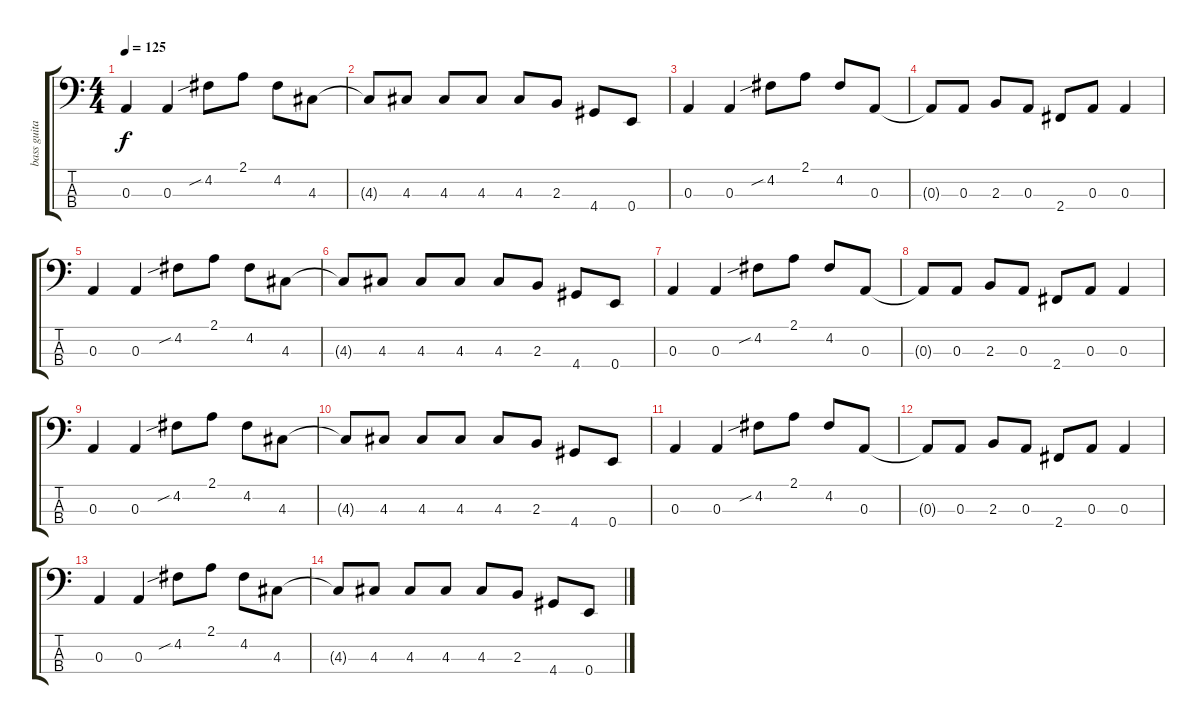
\track ("bass guitar" "bass guita") {instrument electricbassfinger}
\staff {score tabs}
\tuning (G2 D2 A1 E1) {hide}
\ts (4 4)
\tempo 125
\clef f4
\ks c
0.3.4{dy f} 0.3.4 4.2{sib}.8 2.1.8 4.2.8 4.3.8 |
4.3{t}.8 4.3.8 4.3.8 4.3.8 4.3.8 2.3.8 4.4.8 0.4.8 |
0.3.4 0.3.4 4.2{sib}.8 2.1.8 4.2.8 0.3.8 |
0.3{t}.8 0.3.8 2.3.8 0.3.8 2.4.8 0.3.8 0.3.4 |
0.3.4 0.3.4 4.2{sib}.8 2.1.8 4.2.8 4.3.8 |
4.3{t}.8 4.3.8 4.3.8 4.3.8 4.3.8 2.3.8 4.4.8 0.4.8 |
0.3.4 0.3.4 4.2{sib}.8 2.1.8 4.2.8 0.3.8 |
0.3{t}.8 0.3.8 2.3.8 0.3.8 2.4.8 0.3.8 0.3.4 |
0.3.4 0.3.4 4.2{sib}.8 2.1.8 4.2.8 4.3.8 |
4.3{t}.8 4.3.8 4.3.8 4.3.8 4.3.8 2.3.8 4.4.8 0.4.8 |
0.3.4 0.3.4 4.2{sib}.8 2.1.8 4.2.8 0.3.8 |
0.3{t}.8 0.3.8 2.3.8 0.3.8 2.4.8 0.3.8 0.3.4 |
0.3.4 0.3.4 4.2{sib}.8 2.1.8 4.2.8 4.3.8 |
4.3{t}.8 4.3.8 4.3.8 4.3.8 4.3.8 2.3.8 4.4.8 0.4.8
